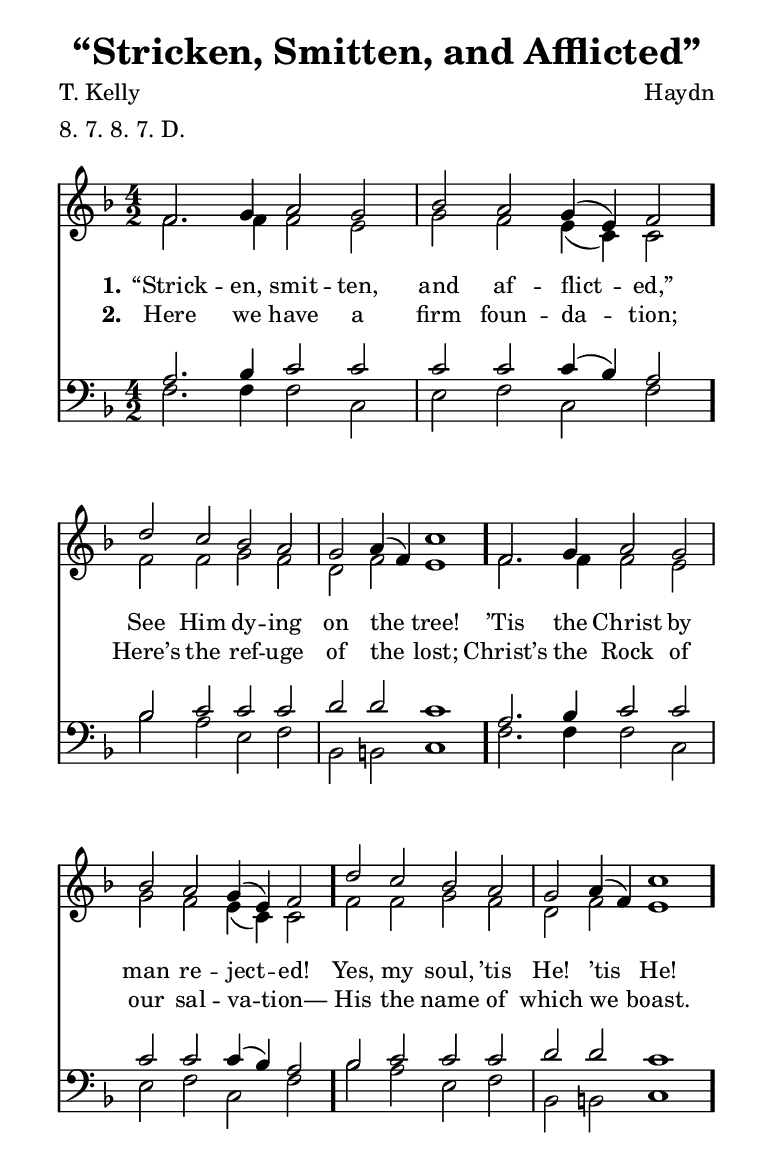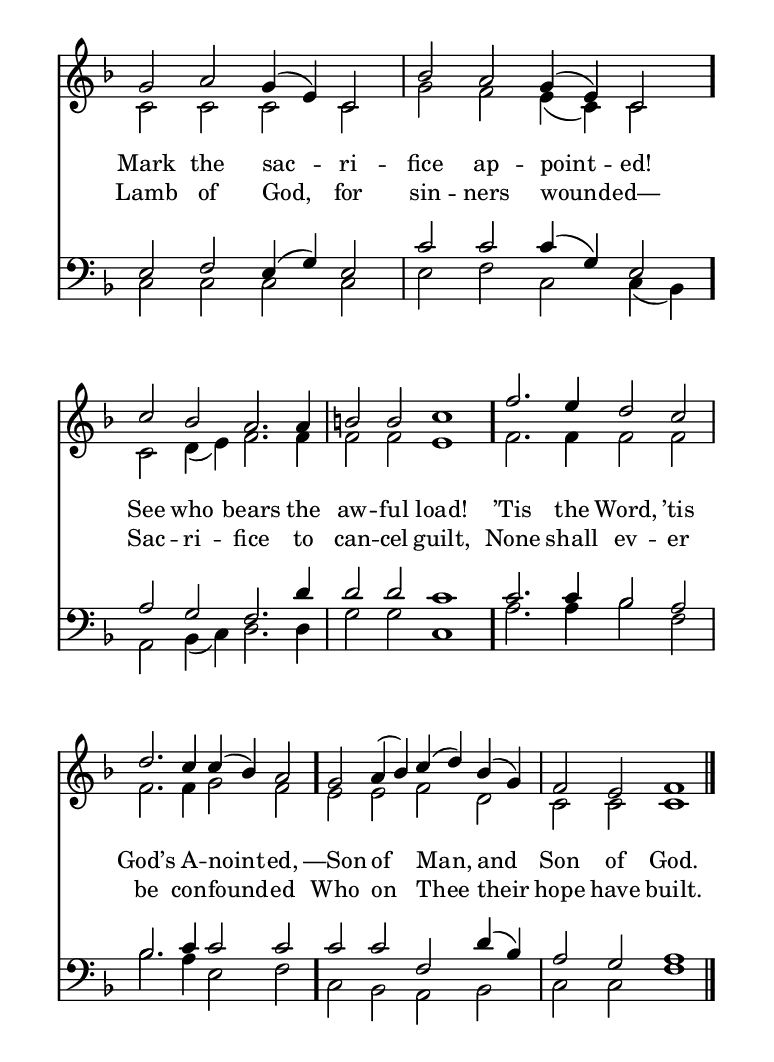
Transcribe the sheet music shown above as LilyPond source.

\include "common/global.ily"
\paper {
  \include "common/paper.ily"
  %ragged-bottom = ##t
  %ragged-last-bottom = ##t
  systems-per-page = ##f
	% XXX lilypond wants to put this on four systems, so let it ; but we should
	% probably expand font size until five systems is "natural"
  %systems-per-page = 5
  %page-count = ##f
}

\header{
  hymnnumber = "36"
  title = "“Stricken, Smitten, and Afflicted”"
  tunename = "Austria"
  meter = "8. 7. 8. 7. D."
  poet = "T. Kelly"
  composer = "Haydn"
  %copyright = ""
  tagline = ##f
}

% for fermata in MIDI
ta = { \tempo 2=90 }
tb = { \tempo 2=45 }

patternAA = { c2. c4 c2 c2 | c2 c2 c4( c4) c2 }
patternAB = { c2. c4 c2 c2 | c2 c2 c2      c2 }

patternBA = { c2 c2 c2 c2 | c2 c4( c4) c1 }
patternBB = { c2 c2 c2 c2 | c2 c2      c1 }

patternCA = { c2 c2 c4( c4) c2 | c2 c2 c4( c4) c2      }
patternCB = { c2 c2 c2      c2 | c2 c2 c4( c4) c2      }
patternCC = { c2 c2 c2      c2 | c2 c2 c2      c4( c4) }

patternDA = { c2 c2      c2. c4 | c2 c2 c1 }
patternDB = { c2 c4( c4) c2. c4 | c2 c2 c1 }

patternEA = { c2. c4 c2 c2 | c2. c4 c4( c4) c2 }
patternEB = { c2. c4 c2 c2 | c2. c4 c2      c2 }

patternFA = { c2 c4( c4) c4( c4) c4( c4) | c2 c2 c1 }
patternFB = { c2 c2      c2      c2      | c2 c2 c1 }
patternFC = { c2 c2      c2      c4( c4) | c2 c2 c1 }

global = {
  \include "common/overrides.ily"
  \override Staff.TimeSignature.style = #'()
  \time 4/2
  \override Score.MetronomeMark.transparent = ##t % hide all fermata changes too
  \ta
  \key f \major
  %\partial 4
  \autoBeamOff
}

notesSoprano = {
\global
\relative c' {

  \changePitch \patternAA { f g a g | bes a g e f }
  \changePitch \patternBA { d' c bes a | g a f c' }
  \changePitch \patternAA { f, g a g | bes a g e f }
  \changePitch \patternBA { d' c bes a | g a f c' }

  \changePitch \patternCA { g a g e c | bes' a g e c }
  \changePitch \patternDA { c' bes a a | b b c }
  \changePitch \patternEA { f e d c | d c c bes a }
  \changePitch \patternFA { g a bes c d bes g | f e f }

  \bar "|."

}
}

notesAlto = {
\global
\relative e' {

  \changePitch \patternAA { f f f e | g f e c c }
  \changePitch \patternBB { f f g f | d f e }
  \changePitch \patternAA { f f f e | g f e c c }
  \changePitch \patternBB { f f g f | d f e }

  \changePitch \patternCB { c c c c | g' f e c c }
  \changePitch \patternDB { c d e f f | f f e }
  \changePitch \patternEB { f f f f | f f g f }
  \changePitch \patternFB { e e f d | c c c }

}
}

notesTenor = {
\global
\relative a {

  \changePitch \patternAA { a bes c c | c c c bes a }
  \changePitch \patternBB { bes c c c | d d c }
  \changePitch \patternAA { a bes c c | c c c bes a }
  \changePitch \patternBB { bes c c c | d d c }

  \changePitch \patternCA { e, f e g e | c' c c g e }
  \changePitch \patternDA { a g f d' | d d c }
  \changePitch \patternEB { c c bes a | bes c c c }
  \changePitch \patternFC { c c f, d' bes | a g a }

}
}

notesBass = {
\global
\relative f {

  \changePitch \patternAB { f f f c | e f c f }
  \changePitch \patternBB { bes a e f | bes, b c }
  \changePitch \patternAB { f f f c | e f c f }
  \changePitch \patternBB { bes a e f | bes, b c }

  \changePitch \patternCC { c c c c | e f c c bes }
  \changePitch \patternDB { a bes c d d | g g c, }
  \changePitch \patternEB { a' a bes f | bes a e f }
  \changePitch \patternFB { c bes a bes | c c f }

}
}

wordsA = \lyricmode {
\set stanza = "1."

“Strick -- en, smit -- ten, and af -- flict -- ed,” \bar "."
See Him dy -- ing on the tree! \bar "."
’Tis the Christ by man re -- ject -- ed! \bar "."
Yes, my soul, ’tis He! ’tis He! \bar "."
Mark the sac -- ri -- fice ap -- point -- ed! \bar "."
See who bears the aw -- ful load! \bar "."
’Tis the Word, ’tis God’s A -- noint -- ed, \bar "."
—Son of Man, and Son of God. \bar "."

}

wordsB = \lyricmode {
\set stanza = "2."

Here we have a firm foun -- da -- tion;
Here’s the ref -- uge of the lost;
Christ’s the Rock of our sal -- va -- tion—
His the name of which we boast.
Lamb of God, for sin -- ners wound -- ed—
Sac -- ri -- fice to can -- cel guilt,
None shall ev -- er be con -- found -- ed
Who on Thee their hope have built.

}

\score {
  \context ChoirStaff <<
    \context Staff = upper <<
      \set ChoirStaff.systemStartDelimiter = #'SystemStartBar
      \context Voice  = sopranos { \voiceOne << \notesSoprano >> }
      \context Voice  = altos { \voiceTwo << \notesAlto >> }
      \context Lyrics = one   \lyricsto sopranos \wordsA
      \context Lyrics = two   \lyricsto sopranos \wordsB
    >>
    \context Staff = men <<
      \clef bass
      \context Voice  = tenors { \voiceOne << \notesTenor >> }
      \context Voice  = basses { \voiceTwo << \notesBass >> }
    >>
  >>
  \layout {
    \include "common/layout.ily"
  }
  \midi{
    \include "common/midi.ily"
  }
}

\version "2.18.0"  % necessary for upgrading to future LilyPond versions.

% vi:set et ts=2 sw=2 ai nocindent syntax=lilypond:
